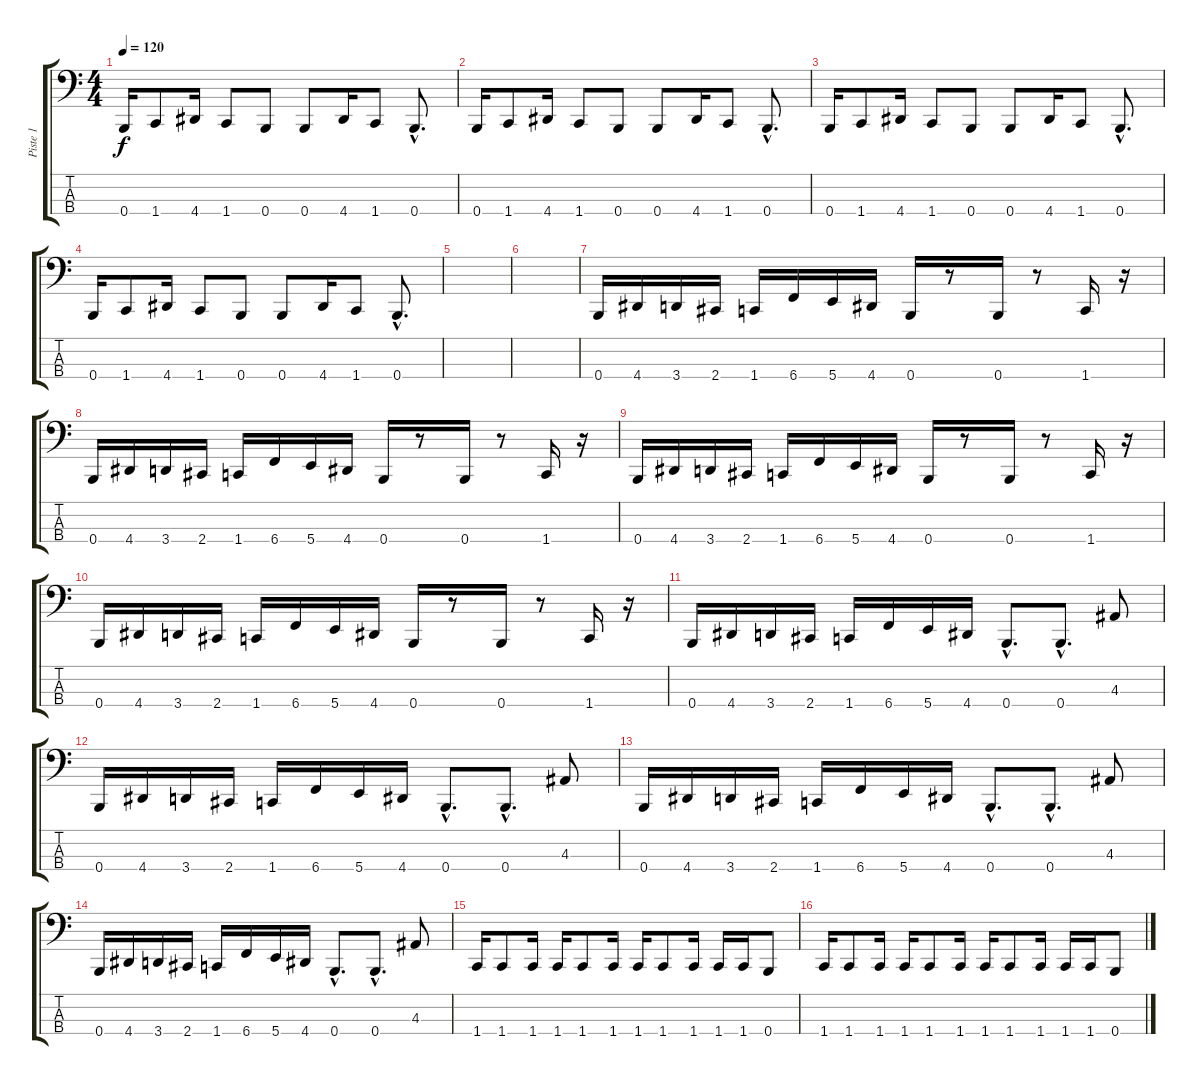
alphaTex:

\track ("Piste 1" "Piste 1") {instrument slapbass2}
\staff {score tabs}
\tuning (E2 B1 Gb1 B0) {hide}
\ts (4 4)
\tempo 120
\clef f4
\ks c
0.4.16{dy f} 1.4.8 4.4.16 1.4.8 0.4.8 0.4.8 4.4.16 1.4.8 0.4{hac}.8{d} |
0.4.16 1.4.8 4.4.16 1.4.8 0.4.8 0.4.8 4.4.16 1.4.8 0.4{hac}.8{d} |
0.4.16 1.4.8 4.4.16 1.4.8 0.4.8 0.4.8 4.4.16 1.4.8 0.4{hac}.8{d} |
0.4.16 1.4.8 4.4.16 1.4.8 0.4.8 0.4.8 4.4.16 1.4.8 0.4{hac}.8{d} |
|
|
0.4.16 4.4.16 3.4.16 2.4.16 1.4.16 6.4.16 5.4.16 4.4.16 0.4.16 r.8 0.4.16 r.8 1.4.16 r.16 |
0.4.16 4.4.16 3.4.16 2.4.16 1.4.16 6.4.16 5.4.16 4.4.16 0.4.16 r.8 0.4.16 r.8 1.4.16 r.16 |
0.4.16 4.4.16 3.4.16 2.4.16 1.4.16 6.4.16 5.4.16 4.4.16 0.4.16 r.8 0.4.16 r.8 1.4.16 r.16 |
0.4.16 4.4.16 3.4.16 2.4.16 1.4.16 6.4.16 5.4.16 4.4.16 0.4.16 r.8 0.4.16 r.8 1.4.16 r.16 |
0.4.16 4.4.16 3.4.16 2.4.16 1.4.16 6.4.16 5.4.16 4.4.16 0.4{hac}.8{d} 0.4{hac}.8{d} 4.3.8 |
0.4.16 4.4.16 3.4.16 2.4.16 1.4.16 6.4.16 5.4.16 4.4.16 0.4{hac}.8{d} 0.4{hac}.8{d} 4.3.8 |
0.4.16 4.4.16 3.4.16 2.4.16 1.4.16 6.4.16 5.4.16 4.4.16 0.4{hac}.8{d} 0.4{hac}.8{d} 4.3.8 |
0.4.16 4.4.16 3.4.16 2.4.16 1.4.16 6.4.16 5.4.16 4.4.16 0.4{hac}.8{d} 0.4{hac}.8{d} 4.3.8 |
1.4.16 1.4.8 1.4.16 1.4.16 1.4.8 1.4.16 1.4.16 1.4.8 1.4.16 1.4.16 1.4.16 0.4.8 |
1.4.16 1.4.8 1.4.16 1.4.16 1.4.8 1.4.16 1.4.16 1.4.8 1.4.16 1.4.16 1.4.16 0.4.8
